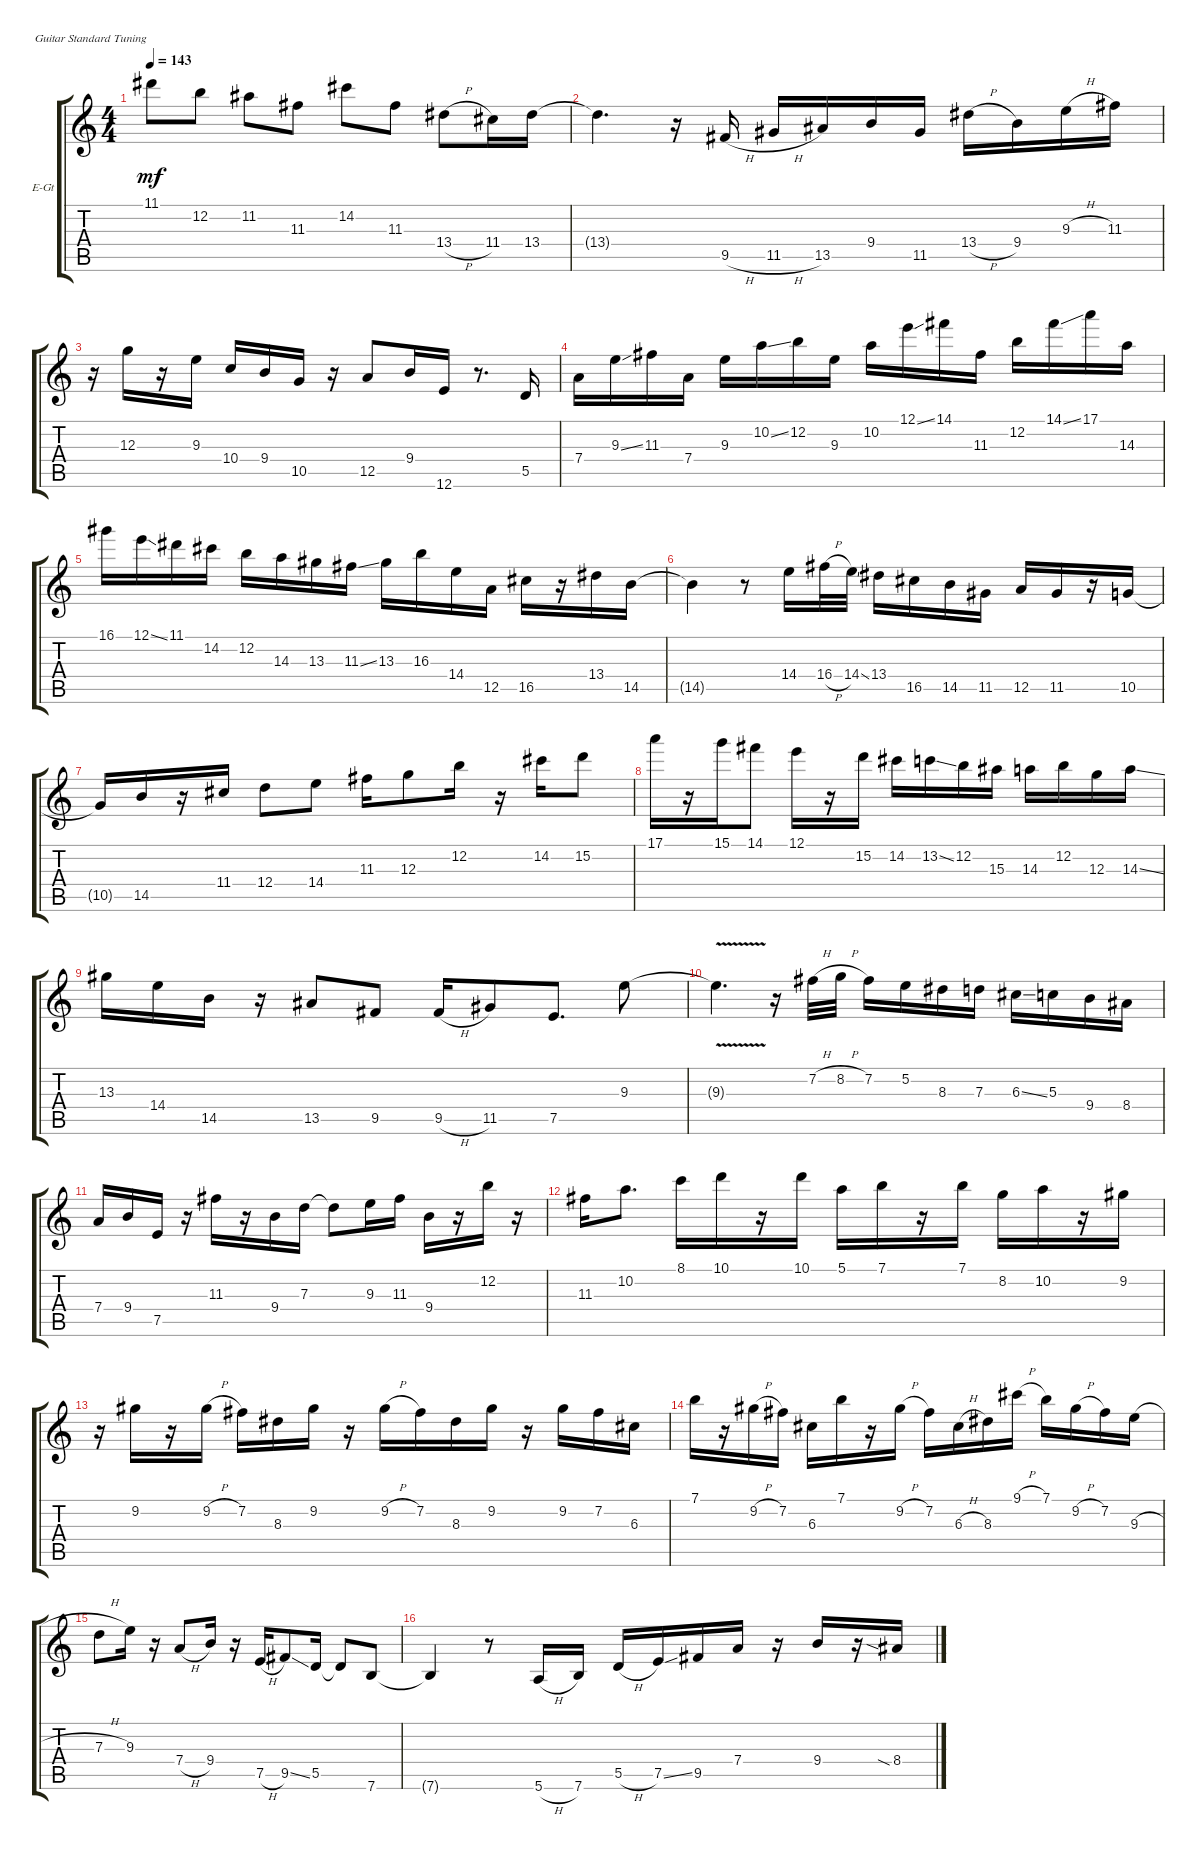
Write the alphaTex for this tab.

\defaultSystemsLayout 4
\bracketExtendMode groupsimilarinstruments
\firstSystemTrackNameOrientation horizontal
\otherSystemsTrackNameOrientation horizontal
\chordDiagramsInScore
\track ("Electric Guitar" "E-Gt") {instrument overdrivenguitar}
\staff {score tabs}
\tuning (E4 B3 G3 D3 A2 E2)
\ts (4 4)
\tempo 143
\clef g2
\ks c
11.1{acc #}.8{dy mf} 12.2.8 11.2{acc #}.8 11.3{acc #}.8 14.2{acc #}.8 11.3{acc #}.8 13.4{h acc #}.8 11.4{acc #}.16 13.4{acc #}.16 |
13.4{t acc #}.4{d} r.16 9.5{h acc #}.16 11.5{h acc #}.16 13.5{acc #}.16 9.4.16 11.5{acc #}.16 13.4{h acc #}.16 9.4.16 9.3{h}.16 11.3{acc #}.16 |
r.16 12.3.16 r.16 9.3.16 10.4.16 9.4.16 10.5.16 r.16 12.5.8 9.4.16 12.6.16 r.8{d} 5.5.16 |
7.4.16 9.3{ss}.16 11.3{acc #}.16 7.4.16 9.3.16 10.2{ss}.16 12.2.16 9.3.16 10.2.16 12.1{ss}.16 14.1{acc #}.16 11.3{acc #}.16 12.2.16 14.1{ss acc #}.16 17.1.16 14.3.16 |
16.1{acc #}.16 12.1{ss}.16 11.1{acc #}.16 14.2{acc #}.16 12.2.16 14.3.16 13.3{acc #}.16 11.3{ss acc #}.16 13.3{acc #}.16 16.3.16 14.4.16 12.5.16 16.5{acc #}.16 r.16 13.4{acc #}.16 14.5.16 |
14.5{t}.4 r.8 14.4.16 16.4{h acc #}.32 14.4{ss}.32 13.4{acc #}.16 16.5{acc #}.16 14.5.16 11.5{acc #}.16 12.5.16 11.5{acc #}.16 r.16 10.5.16 |
10.5{t}.16 14.5.16 r.16 11.4{acc #}.16 12.4.8 14.4.8 11.3{acc #}.16 12.3.8 12.2.16 r.16 14.2{acc #}.16 15.2.8 |
17.1.16 r.16 15.1.16 14.1{acc #}.8 12.1.16 r.16 15.2.16 14.2{acc #}.16 13.2{ss}.16 12.2.16 15.3{acc #}.16 14.3.16 12.2.16 12.3.16 14.3{ss}.16 |
13.3{acc #}.16 14.4.16 14.5.16 r.16 13.5{acc #}.8 9.5{acc #}.8 9.5{h acc #}.16 11.5{acc #}.8 7.5.8{d} 9.3.8 |
9.3{v t}.4{d} r.16 7.2{h acc #}.32 8.2{h}.32 7.2{acc #}.16 5.2.16 8.3{acc #}.16 7.3.16 6.3{ss acc #}.16 5.3.16 9.4.16 8.4{acc #}.16 |
7.4.16 9.4.16 7.5.16 r.16 11.3{acc #}.16 r.16 9.4.16 7.3.16 7.3{t}.8 9.3.16 11.3{acc #}.16 9.4.16 r.16 12.2.16 r.16 |
11.3{acc #}.16 10.2.8{d} 8.1.16 10.1.16 r.16 10.1.16 5.1.16 7.1.16 r.16 7.1.16 8.2.16 10.2.16 r.16 9.2{acc #}.16 |
r.16 9.2{acc #}.16 r.16 9.2{h acc #}.16 7.2{acc #}.16 8.3{acc #}.16 9.2{acc #}.16 r.16 9.2{h acc #}.16 7.2{acc #}.16 8.3{acc #}.16 9.2{acc #}.16 r.16 9.2{acc #}.16 7.2{acc #}.16 6.3{acc #}.16 |
7.1.16 r.16 9.2{h acc #}.16 7.2{acc #}.16 6.3{acc #}.16 7.1.16 r.16 9.2{h acc #}.16 7.2{acc #}.16 6.3{h acc #}.16 8.3{acc #}.16 9.1{h acc #}.16 7.1.16 9.2{h acc #}.16 7.2{acc #}.16 9.3{h}.16 |
7.3{h}.8 9.3.16 r.16 7.4{h}.8 9.4.16 r.16 7.5{h}.16 9.5{ss acc #}.8 5.5.16 5.5{t}.8 7.6.8 |
7.6{t}.4 r.8 5.6{h}.16 7.6.16 5.5{h}.16 7.5{ss}.16 9.5{acc #}.16 7.4.16 r.16 9.4.16 r.16 8.4{sia acc #}.16
